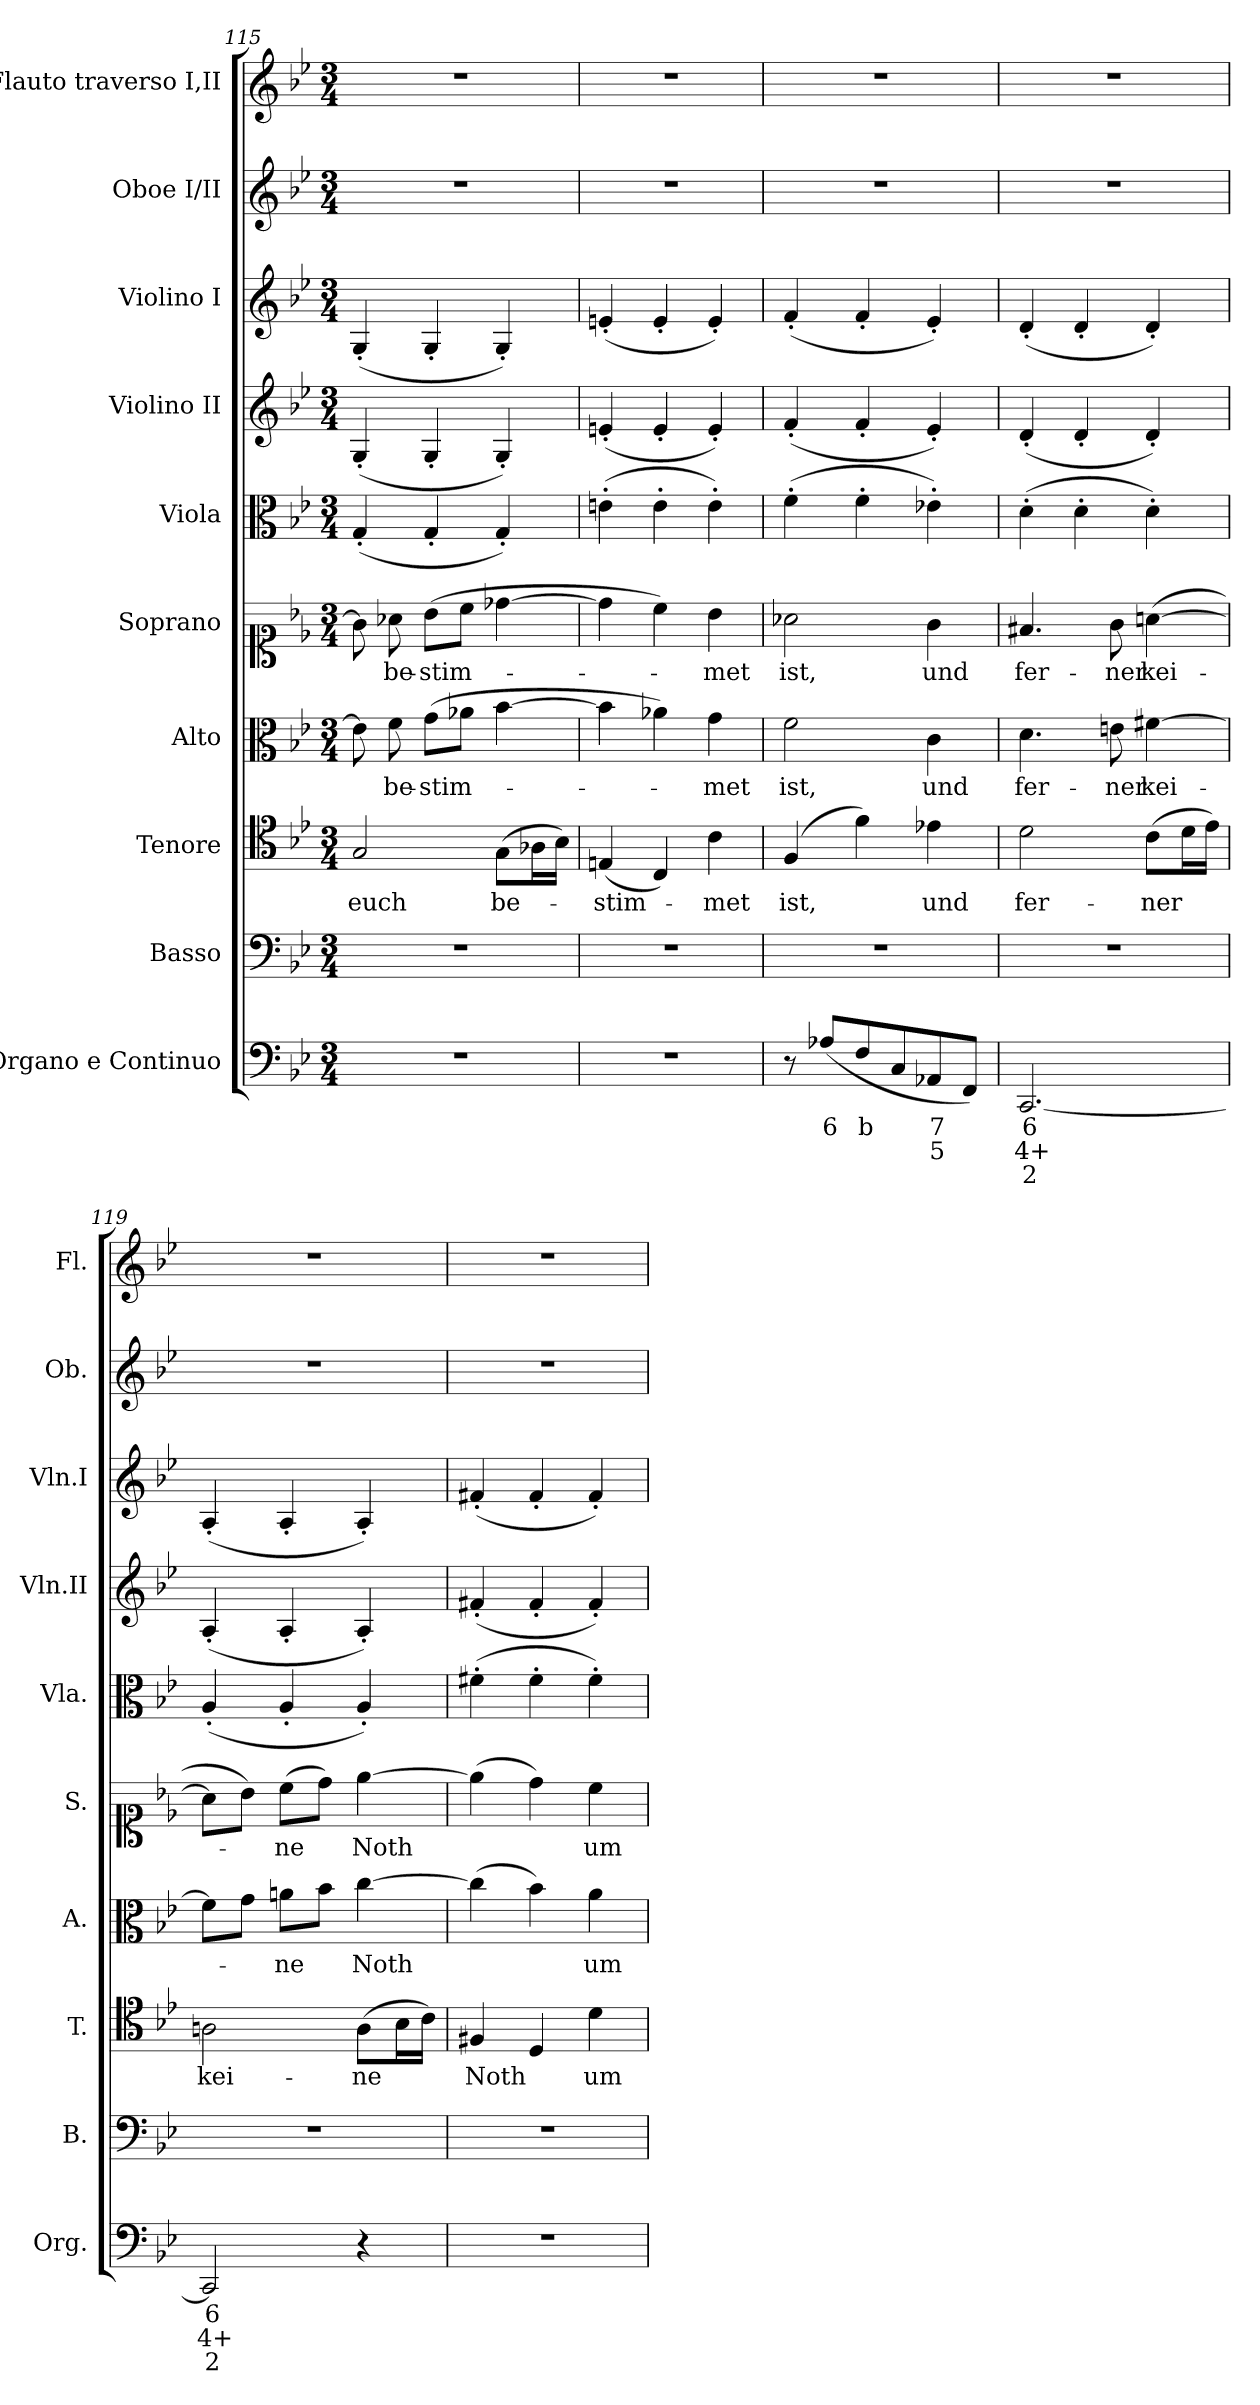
**kern	**text	**text	**text	**kern	**kern	**text	**kern	**text	**kern	**text	**kern	**kern	**kern	**kern	**kern
*part10	*part10	*part10	*part10	*part9	*part8	*part8	*part7	*part7	*part6	*part6	*part5	*part4	*part3	*part2	*part1
*staff10	*staff10	*staff10	*staff10	*staff9	*staff8	*staff8	*staff7	*staff7	*staff6	*staff6	*staff5	*staff4	*staff3	*staff2	*staff1
*I"Organo e  Continuo	*	*	*	*I"Basso	*I"Tenore	*	*I"Alto	*	*I"Soprano	*	*I"Viola	*I"Violino II	*I"Violino I	*I"Oboe I/II	*I"Flauto traverso I,II
*I'Org.	*	*	*	*I'B.	*I'T.	*	*I'A.	*	*I'S.	*	*I'Vla.	*I'Vln.II	*I'Vln.I	*I'Ob.	*I'Fl.
*clefF4	*	*	*	*clefF4	*clefC4	*	*clefC3	*	*clefC1	*	*clefC3	*clefG2	*clefG2	*clefG2	*clefG2
*k[b-e-]	*	*	*	*k[b-e-]	*k[b-e-]	*	*k[b-e-]	*	*k[b-e-]	*	*k[b-e-]	*k[b-e-]	*k[b-e-]	*k[b-e-]	*k[b-e-]
*M3/4	*	*	*	*M3/4	*M3/4	*	*M3/4	*	*M3/4	*	*M3/4	*M3/4	*M3/4	*M3/4	*M3/4
=115	=115	=115	=115	=115	=115	=115	=115	=115	=115	=115	=115	=115	=115	=115	=115
2.r	.	.	.	2.r	2G/	euch	8e\]	.	8g\]	.	(<4G'/	(<4G'/	(<4G'/	2.r	2.r
.	.	.	.	.	.	.	8f\	be-	8a-X\	be-	.	.	.	.	.
.	.	.	.	.	.	.	(>8g\L	-stim-	(>8b-\L	-stim-	4G'/	4G'/	4G'/	.	.
.	.	.	.	.	.	.	8a-X\J	.	8cc\J	.	.	.	.	.	.
.	.	.	.	.	(>8G\L	be-	[4b-\	.	[4dd-X\	.	4G'/)	4G'/)	4G'/)	.	.
.	.	.	.	.	16A-X\L	.	.	.	.	.	.	.	.	.	.
.	.	.	.	.	16B-\JJ)	.	.	.	.	.	.	.	.	.	.
=116	=116	=116	=116	=116	=116	=116	=116	=116	=116	=116	=116	=116	=116	=116	=116
2.r	.	.	.	2.r	(<4En/	-stim-	4b-\]	.	4dd-\]	.	(>4en'\	(<4en'/	(<4en'/	2.r	2.r
.	.	.	.	.	4C/)	.	4a-X\)	.	4cc\)	.	4e'\	4e'/	4e'/	.	.
.	.	.	.	.	4c\	-met	4g\	-met	4b-\	-met	4e'\)	4e'/)	4e'/)	.	.
=117	=117	=117	=117	=117	=117	=117	=117	=117	=117	=117	=117	=117	=117	=117	=117
8r	.	.	.	2.r	(>4F/	ist,	2f\	ist,	2a-X\	ist,	(>4f'\	(<4f'/	(<4f'/	2.r	2.r
(<8A-X/L	6	.	.	.	.	.	.	.	.	.	.	.	.	.	.
8F/	b	.	.	.	4f\)	.	.	.	.	.	4f'\	4f'/	4f'/	.	.
8C/	.	.	.	.	.	.	.	.	.	.	.	.	.	.	.
8AA-X/	7	5	.	.	4e-X\	und	4c\	und	4g\	und	4e-X'\)	4e-'/)	4e-'/)	.	.
8FF/J)	.	.	.	.	.	.	.	.	.	.	.	.	.	.	.
=118	=118	=118	=118	=118	=118	=118	=118	=118	=118	=118	=118	=118	=118	=118	=118
[2.CC/	6	4+	2	2.r	2d\	fer-	4.d\	fer-	4.f#X/	fer-	(>4d'\	(<4d'/	(<4d'/	2.r	2.r
.	.	.	.	.	.	.	.	.	.	.	4d'\	4d'/	4d'/	.	.
.	.	.	.	.	.	.	8en\	-ner	8g\	-ner	.	.	.	.	.
.	.	.	.	.	(>8c\L	-ner	[4f#X\	kei-	(>[4an\	kei-	4d'\)	4d'/)	4d'/)	.	.
.	.	.	.	.	16d\L	.	.	.	.	.	.	.	.	.	.
.	.	.	.	.	16e-\JJ)	.	.	.	.	.	.	.	.	.	.
=119	=119	=119	=119	=119	=119	=119	=119	=119	=119	=119	=119	=119	=119	=119	=119
2CC/]	6	4+	2	2.r	2An\	kei-	8f#\L]	.	8a\L]	.	(<4A'/	(<4A'/	(<4A'/	2.r	2.r
.	.	.	.	.	.	.	8g\J	.	8b-\J)	.	.	.	.	.	.
.	.	.	.	.	.	.	8an\L	-ne	(>8cc\L	-ne	4A'/	4A'/	4A'/	.	.
.	.	.	.	.	.	.	8b-\J	.	8dd\J)	.	.	.	.	.	.
4r	.	.	.	.	(>8A\L	-ne	[4cc\	Noth	[4ee-\	Noth	4A'/)	4A'/)	4A'/)	.	.
.	.	.	.	.	16B-\L	.	.	.	.	.	.	.	.	.	.
.	.	.	.	.	16c\JJ)	.	.	.	.	.	.	.	.	.	.
=120	=120	=120	=120	=120	=120	=120	=120	=120	=120	=120	=120	=120	=120	=120	=120
2.r	.	.	.	2.r	4F#X/	Noth	(>4cc\]	.	(>4ee-\]	.	(>4f#X'\	(<4f#X'/	(<4f#X'/	2.r	2.r
.	.	.	.	.	4D/	.	4b-\)	.	4dd\)	.	4f#'\	4f#'/	4f#'/	.	.
.	.	.	.	.	4d\	um-	4a\	um-	4cc\	um-	4f#'\)	4f#'/)	4f#'/)	.	.
=	=	=	=	=	=	=	=	=	=	=	=	=	=	=	=
*-	*-	*-	*-	*-	*-	*-	*-	*-	*-	*-	*-	*-	*-	*-	*-
